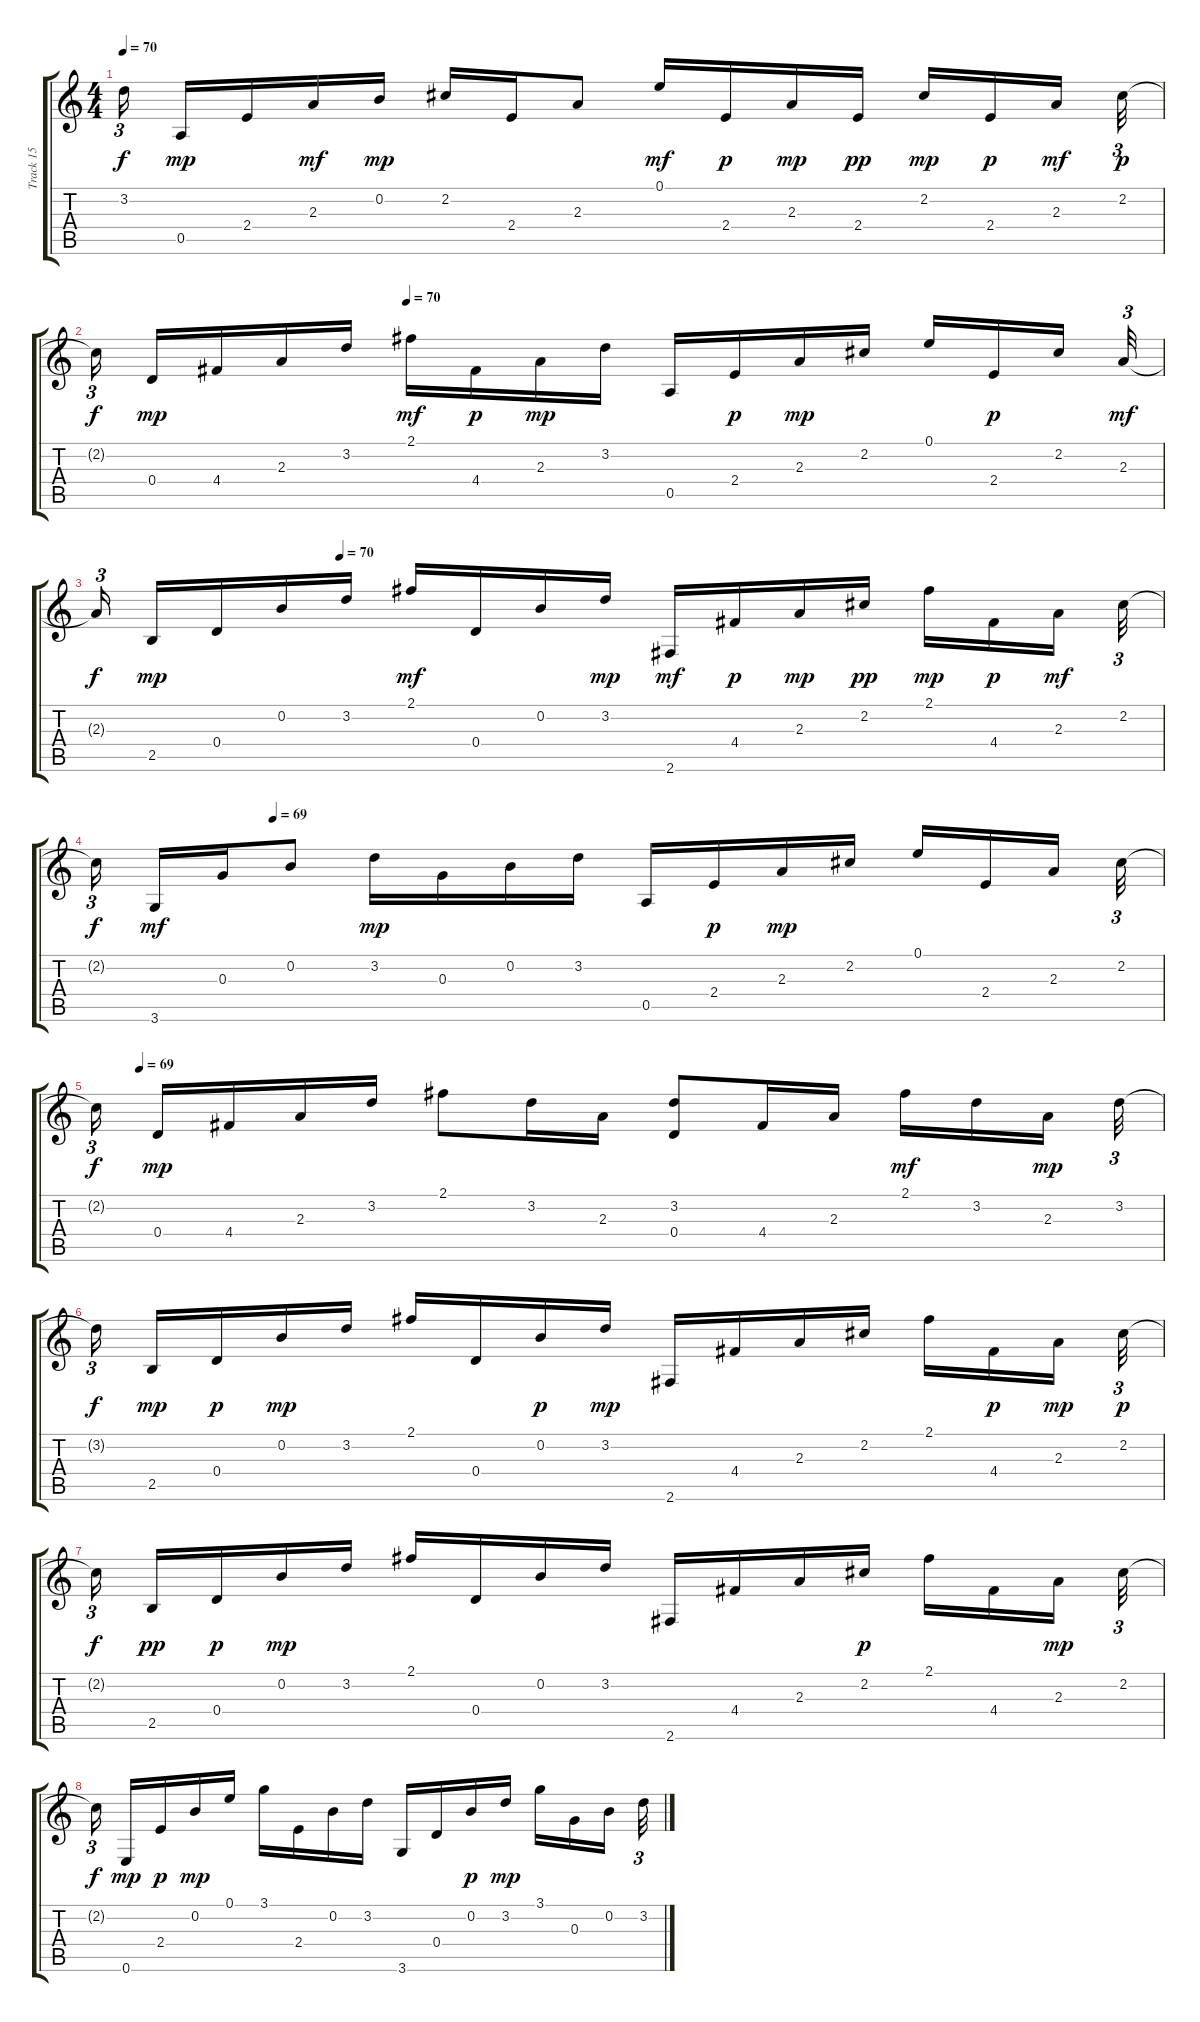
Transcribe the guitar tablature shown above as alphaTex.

\track ("Track 15" "Track 15") {instrument acousticguitarsteel}
\staff {score tabs}
\tuning (E4 B3 G3 D3 A2 E2) {hide}
\ts (4 4)
\tempo 70
\clef g2
\ks c
3.2{t}.16{tu (3 2) dy f beam splitsecondary} 0.5.16{dy mp} 2.4.16 2.3.16{dy mf} 0.2.16{dy mp} 2.2.16 2.4.16 2.3.8 0.1.16{dy mf} 2.4.16{dy p} 2.3.16{dy mp} 2.4.16{dy pp} 2.2.16{dy mp} 2.4.16{dy p} 2.3.16{dy mf beam splitsecondary} 2.2.32{tu (3 2) dy p} |
\tempo (70 0.2916666666666667)
2.2{t}.16{tu (3 2) dy f beam splitsecondary} 0.4.16{dy mp} 4.4.16 2.3.16 3.2.16 2.1.16{dy mf} 4.4.16{dy p} 2.3.16{dy mp} 3.2.16 0.5.16 2.4.16{dy p} 2.3.16{dy mp} 2.2.16 0.1.16 2.4.16{dy p} 2.2.16{beam splitsecondary} 2.3.32{tu (3 2) dy mf} |
\tempo (70 0.22916666666666666)
2.3{t}.16{tu (3 2) dy f beam splitsecondary} 2.5.16{dy mp} 0.4.16 0.2.16 3.2.16 2.1.16{dy mf} 0.4.16 0.2.16 3.2.16{dy mp} 2.6.16{dy mf} 4.4.16{dy p} 2.3.16{dy mp} 2.2.16{dy pp} 2.1.16{dy mp} 4.4.16{dy p} 2.3.16{dy mf beam splitsecondary} 2.2.32{tu (3 2)} |
\tempo (69 0.16666666666666666)
2.2{t}.16{tu (3 2) dy f beam splitsecondary} 3.6.16{dy mf} 0.3.16 0.2.8 3.2.16{dy mp} 0.3.16 0.2.16 3.2.16 0.5.16 2.4.16{dy p} 2.3.16{dy mp} 2.2.16 0.1.16 2.4.16 2.3.16{beam splitsecondary} 2.2.32{tu (3 2)} |
\tempo (69 0.041666666666666664)
2.2{t}.16{tu (3 2) dy f beam splitsecondary} 0.4.16{dy mp} 4.4.16 2.3.16 3.2.16 2.1.8 3.2.16 2.3.16 (3.2 0.4).8 4.4.16 2.3.16 2.1.16{dy mf} 3.2.16 2.3.16{dy mp beam splitsecondary} 3.2.32{tu (3 2)} |
3.2{t}.16{tu (3 2) dy f beam splitsecondary} 2.5.16{dy mp} 0.4.16{dy p} 0.2.16{dy mp} 3.2.16 2.1.16 0.4.16 0.2.16{dy p} 3.2.16{dy mp} 2.6.16 4.4.16 2.3.16 2.2.16 2.1.16 4.4.16{dy p} 2.3.16{dy mp beam splitsecondary} 2.2.32{tu (3 2) dy p} |
2.2{t}.16{tu (3 2) dy f beam splitsecondary} 2.5.16{dy pp} 0.4.16{dy p} 0.2.16{dy mp} 3.2.16 2.1.16 0.4.16 0.2.16 3.2.16 2.6.16 4.4.16 2.3.16 2.2.16{dy p} 2.1.16 4.4.16 2.3.16{dy mp beam splitsecondary} 2.2.32{tu (3 2)} |
2.2{t}.16{tu (3 2) dy f beam splitsecondary} 0.6.16{dy mp} 2.4.16{dy p} 0.2.16{dy mp} 0.1.16 3.1.16 2.4.16 0.2.16 3.2.16 3.6.16 0.4.16 0.2.16{dy p} 3.2.16{dy mp} 3.1.16 0.3.16 0.2.16{beam splitsecondary} 3.2.32{tu (3 2)}
